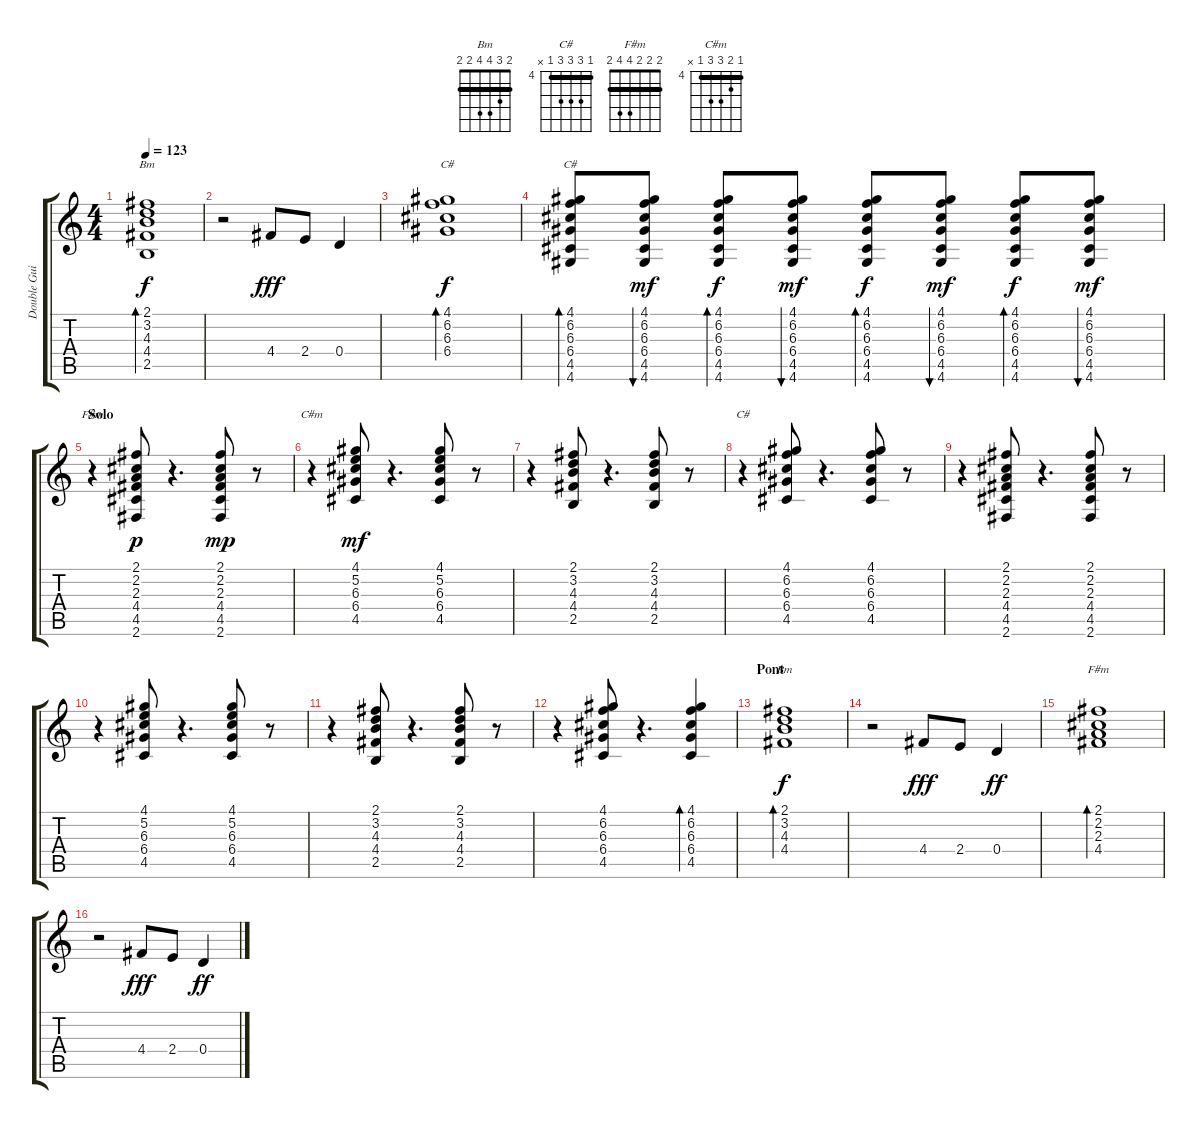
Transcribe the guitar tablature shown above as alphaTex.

\track ("Double Guitare 2" "Double Gui") {instrument electricguitarclean}
\staff {score tabs}
\tuning (E4 B3 G3 D3 A2 E2) {hide}
\chord ("Bm" 2 3 4 4 2 x) {barre 2}
\chord ("C#" 4 6 6 6 x x) {firstfret 4}
\chord ("C#" 4 6 6 6 4 4) {firstfret 4 barre 4}
\chord ("F#m" 2 2 2 4 0 2) {barre 2}
\chord ("C#m" 4 5 6 6 4 x) {firstfret 4 barre 4}
\chord ("C#" 4 6 6 6 4 x) {firstfret 4 barre 4}
\chord ("Bm" 2 3 4 4 2 2) {barre 2}
\chord ("F#m" 2 2 2 4 4 2) {barre 2}
\ts (4 4)
\tempo 123
\clef g2
\ks c
(2.1 3.2 4.3 4.4 2.5).1{bd 240 ch "Bm" dy f} |
r.2 4.4.8{dy fff} 2.4.8 0.4.4 |
(4.1 6.2 6.3 6.4).1{bd 240 ch "C#" dy f} |
(4.1 6.2 6.3 6.4 4.5 4.6).8{bd 60 ch "C#"} (4.1 6.2 6.3 6.4 4.5 4.6).8{bu 60 dy mf} (4.1 6.2 6.3 6.4 4.5 4.6).8{bd 60 dy f} (4.1 6.2 6.3 6.4 4.5 4.6).8{bu 60 dy mf} (4.1 6.2 6.3 6.4 4.5 4.6).8{bd 60 dy f} (4.1 6.2 6.3 6.4 4.5 4.6).8{bu 60 dy mf} (4.1 6.2 6.3 6.4 4.5 4.6).8{bd 60 dy f} (4.1 6.2 6.3 6.4 4.5 4.6).8{bu 60 dy mf} |
\section ("" "Solo")
r.4{ch "F#m"} (2.1 2.2 2.3 4.4 4.5 2.6).8{dy p} r.4{d} (2.1 2.2 2.3 4.4 4.5 2.6).8{dy mp} r.8 |
r.4{ch "C#m"} (4.1 5.2 6.3 6.4 4.5).8{dy mf} r.4{d} (4.1 5.2 6.3 6.4 4.5).8 r.8 |
r.4 (2.1 3.2 4.3 4.4 2.5).8 r.4{d} (2.1 3.2 4.3 4.4 2.5).8 r.8 |
r.4{ch "C#"} (4.1 6.2 6.3 6.4 4.5).8 r.4{d} (4.1 6.2 6.3 6.4 4.5).8 r.8 |
r.4 (2.1 2.2 2.3 4.4 4.5 2.6).8 r.4{d} (2.1 2.2 2.3 4.4 4.5 2.6).8 r.8 |
r.4 (4.1 5.2 6.3 6.4 4.5).8 r.4{d} (4.1 5.2 6.3 6.4 4.5).8 r.8 |
r.4 (2.1 3.2 4.3 4.4 2.5).8 r.4{d} (2.1 3.2 4.3 4.4 2.5).8 r.8 |
r.4 (4.1 6.2 6.3 6.4 4.5).8 r.4{d} (4.1 6.2 6.3 6.4 4.5).4{bd 120} |
\section ("" "Pont")
(2.1 3.2 4.3 4.4).1{bd 120 ch "Bm" dy f} |
r.2 4.4.8{dy fff} 2.4.8 0.4.4{dy ff} |
(2.1 2.2 2.3 4.4).1{bd 240 ch "F#m"} |
r.2 4.4.8{dy fff} 2.4.8 0.4.4{dy ff}
